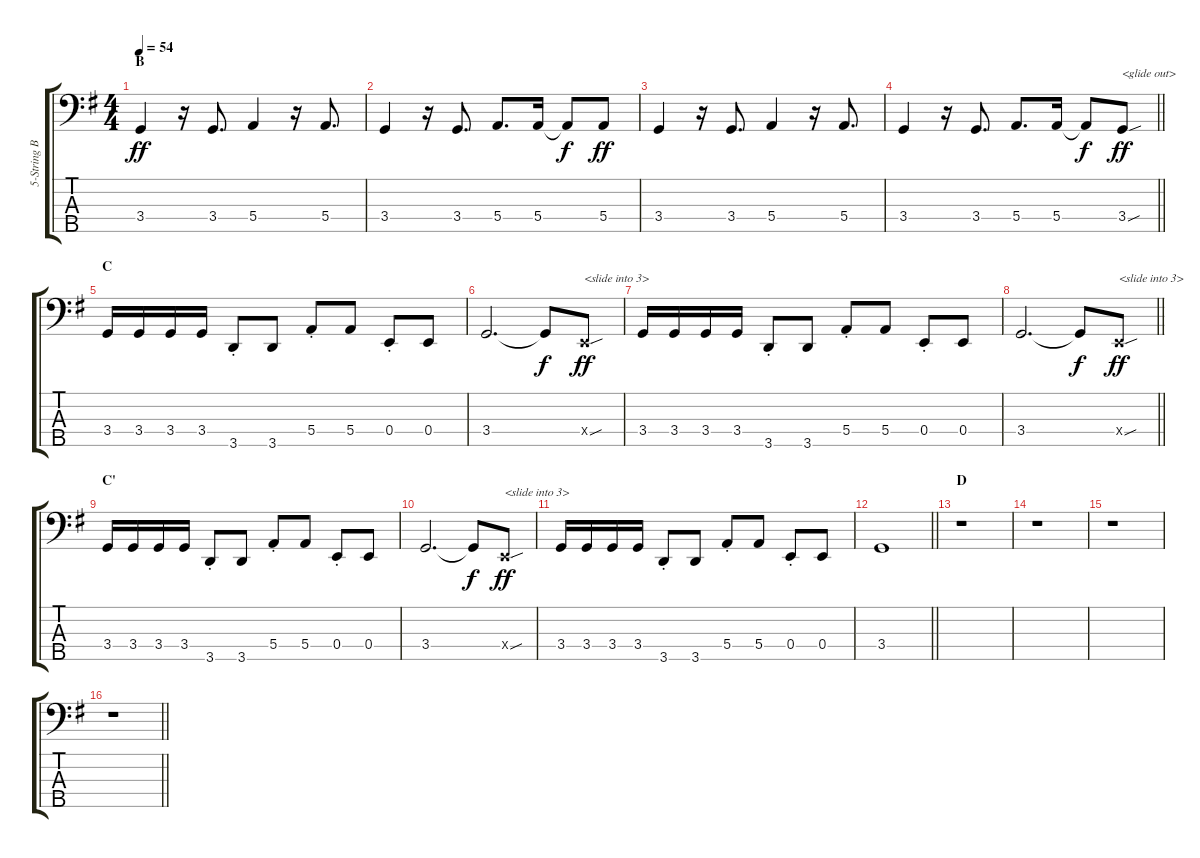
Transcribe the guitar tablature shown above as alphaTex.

\track ("5-String Bass" "5-String B") {instrument electricbassfinger}
\staff {score tabs}
\tuning (G2 D2 A1 E1 B0) {hide}
\ts (4 4)
\section ("" "B")
\tempo 54
\clef f4
\ks g
3.4.4{dy ff} r.16 3.4.8{d} 5.4.4 r.16 5.4.8{d} |
3.4.4 r.16 3.4.8{d} 5.4.8{d} 5.4.16 5.4{t}.8{dy f} 5.4.8{dy ff} |
3.4.4 r.16 3.4.8{d} 5.4.4 r.16 5.4.8{d} |
\barLineRight lightlight
3.4.4 r.16 3.4.8{d} 5.4.8{d} 5.4.16 5.4{t}.8{dy f} 3.4{sou}.8{txt "<glide out>" dy ff} |
\section ("" "C")
3.4.16 3.4.16 3.4.16 3.4.16 3.5{st}.8 3.5.8 5.4{st}.8 5.4.8 0.4{st}.8 0.4.8 |
3.4.2{d} 3.4{t}.8{dy f} 0.4{sou x}.8{txt "<slide into 3>" dy ff} |
3.4.16 3.4.16 3.4.16 3.4.16 3.5{st}.8 3.5.8 5.4{st}.8 5.4.8 0.4{st}.8 0.4.8 |
\barLineRight lightlight
3.4.2{d} 3.4{t}.8{dy f} 0.4{sou x}.8{txt "<slide into 3>" dy ff} |
\section ("" "C'")
3.4.16 3.4.16 3.4.16 3.4.16 3.5{st}.8 3.5.8 5.4{st}.8 5.4.8 0.4{st}.8 0.4.8 |
3.4.2{d} 3.4{t}.8{dy f} 0.4{sou x}.8{txt "<slide into 3>" dy ff} |
3.4.16 3.4.16 3.4.16 3.4.16 3.5{st}.8 3.5.8 5.4{st}.8 5.4.8 0.4{st}.8 0.4.8 |
\barLineRight lightlight
3.4.1 |
\section ("" "D")
r.1 |
r.1 |
r.1 |
\barLineRight lightlight
r.1
